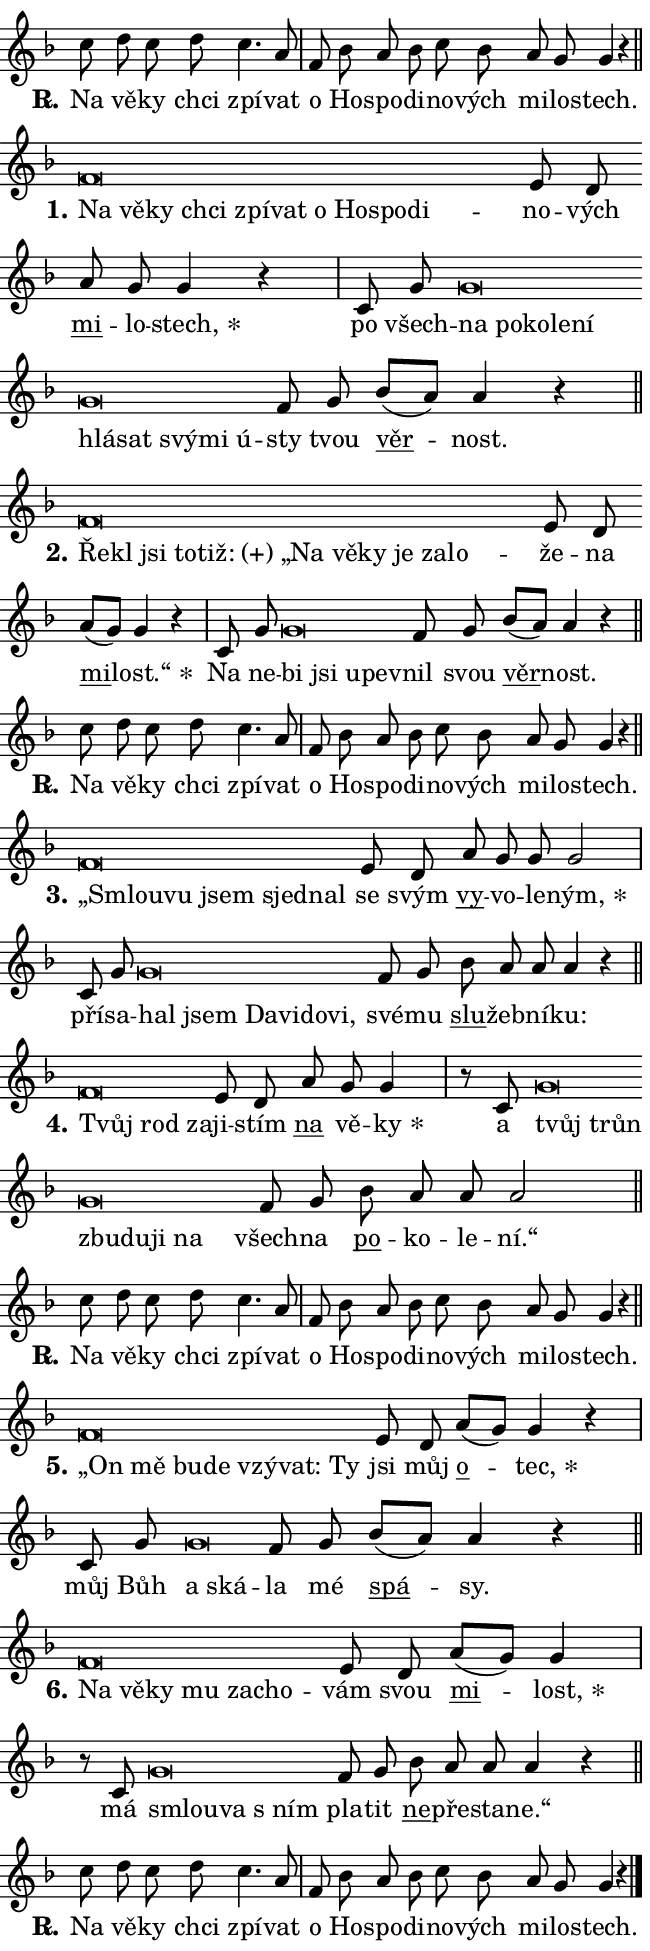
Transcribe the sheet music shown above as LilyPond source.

\version "2.24.0"
\header { tagline = "" }
\paper {
  indent = 0\cm
  top-margin = 0\cm
  right-margin = 0.13\cm % to fit lyric hyphens
  bottom-margin = 0\cm
  left-margin = 0\cm
  paper-width = 11\cm
  page-breaking = #ly:one-page-breaking
  system-system-spacing.basic-distance = #11
  score-system-spacing.basic-distance = #11
  ragged-last = ##f
}


%% Author: Thomas Morley
%% https://lists.gnu.org/archive/html/lilypond-user/2020-05/msg00002.html
#(define (line-position grob)
"Returns position of @var[grob} in current system:
   @code{'start}, if at first time-step
   @code{'end}, if at last time-step
   @code{'middle} otherwise
"
  (let* ((col (ly:item-get-column grob))
         (ln (ly:grob-object col 'left-neighbor))
         (rn (ly:grob-object col 'right-neighbor))
         (col-to-check-left (if (ly:grob? ln) ln col))
         (col-to-check-right (if (ly:grob? rn) rn col))
         (break-dir-left
           (and
             (ly:grob-property col-to-check-left 'non-musical #f)
             (ly:item-break-dir col-to-check-left)))
         (break-dir-right
           (and
             (ly:grob-property col-to-check-right 'non-musical #f)
             (ly:item-break-dir col-to-check-right))))
        (cond ((eqv? 1 break-dir-left) 'start)
              ((eqv? -1 break-dir-right) 'end)
              (else 'middle))))

#(define (tranparent-at-line-position vctor)
  (lambda (grob)
  "Relying on @code{line-position} select the relevant enry from @var{vctor}.
Used to determine transparency,"
    (case (line-position grob)
      ((end) (not (vector-ref vctor 0)))
      ((middle) (not (vector-ref vctor 1)))
      ((start) (not (vector-ref vctor 2))))))

noteHeadBreakVisibility =
#(define-music-function (break-visibility)(vector?)
"Makes @code{NoteHead}s transparent relying on @var{break-visibility}"
#{
  \override NoteHead.transparent =
    #(tranparent-at-line-position break-visibility)
#})

#(define delete-ledgers-for-transparent-note-heads
  (lambda (grob)
    "Reads whether a @code{NoteHead} is transparent.
If so this @code{NoteHead} is removed from @code{'note-heads} from
@var{grob}, which is supposed to be @code{LedgerLineSpanner}.
As a result ledgers are not printed for this @code{NoteHead}"
    (let* ((nhds-array (ly:grob-object grob 'note-heads))
           (nhds-list
             (if (ly:grob-array? nhds-array)
                 (ly:grob-array->list nhds-array)
                 '()))
           ;; Relies on the transparent-property being done before
           ;; Staff.LedgerLineSpanner.after-line-breaking is executed.
           ;; This is fragile ...
           (to-keep
             (remove
               (lambda (nhd)
                 (ly:grob-property nhd 'transparent #f))
               nhds-list)))
      ;; TODO find a better method to iterate over grob-arrays, similiar
      ;; to filter/remove etc for lists
      ;; For now rebuilt from scratch
      (set! (ly:grob-object grob 'note-heads)  '())
      (for-each
        (lambda (nhd)
          (ly:pointer-group-interface::add-grob grob 'note-heads nhd))
        to-keep))))

squashNotes = {
  \override NoteHead.X-extent = #'(-0.2 . 0.2)
  \override NoteHead.Y-extent = #'(-0.75 . 0)
  \override NoteHead.stencil =
    #(lambda (grob)
       (let ((pos (ly:grob-property grob 'staff-position)))
         (begin
           (if (< pos -7) (display "ERROR: Lower brevis then expected\n") (display ""))
           (if (<= pos -6) ly:text-interface::print ly:note-head::print))))
}
unSquashNotes = {
  \revert NoteHead.X-extent
  \revert NoteHead.Y-extent
  \revert NoteHead.stencil
}

hideNotes = \noteHeadBreakVisibility #begin-of-line-visible
unHideNotes = \noteHeadBreakVisibility #all-visible

% work-around for resetting accidentals
% https://lilypond.org/doc/v2.23/Documentation/notation/displaying-rhythms#unmetered-music
cadenzaMeasure = {
  \cadenzaOff
  \partial 1024 s1024
  \cadenzaOn
}

#(define-markup-command (accent layout props text) (markup?)
  "Underline accented syllable"
  (interpret-markup layout props
    #{\markup \override #'(offset . 4.3) \underline { #text }#}))

responsum = \markup \concat {
  "R" \hspace #-1.05 \path #0.1 #'((moveto 0 0.07) (lineto 0.9 0.8)) \hspace #0.05 "."
}

spaceSize = #0.6828661417322834 % exact space size for TeX Gyre Schola

\layout {
  \context {
    \Staff
    \remove "Time_signature_engraver"
    \override LedgerLineSpanner.after-line-breaking = #delete-ledgers-for-transparent-note-heads
  }
  \context {
    \Lyrics {
      \override LyricSpace.minimum-distance = \spaceSize
      \override LyricText.font-name = #"TeX Gyre Schola"
      \override LyricText.font-size = 1
      \override StanzaNumber.font-name = #"TeX Gyre Schola Bold"
      \override StanzaNumber.font-size = 1
    }
  }
  \context {
    \Score 
    \override NoteHead.text =
      #(lambda (grob) 
        (let ((pos (ly:grob-property grob 'staff-position)))
          #{\markup {
            \combine
              \halign #-0.55 \raise #(if (= pos -6) 0 0.5) \override #'(thickness . 2) \draw-line #'(3.2 . 0)
              \musicglyph "noteheads.sM1"
          }#}))
  }
}

% magnetic-lyrics.ily
%
%   written by
%     Jean Abou Samra <jean@abou-samra.fr>
%     Werner Lemberg <wl@gnu.org>
%
%   adapted by
%     Jiri Hon <jiri.hon@gmail.com>
%
% Version 2022-Apr-15

% https://www.mail-archive.com/lilypond-user@gnu.org/msg149350.html

#(define (Left_hyphen_pointer_engraver context)
   "Collect syllable-hyphen-syllable occurrences in lyrics and store
them in properties.  This engraver only looks to the left.  For
example, if the lyrics input is @code{foo -- bar}, it does the
following.

@itemize @bullet
@item
Set the @code{text} property of the @code{LyricHyphen} grob between
@q{foo} and @q{bar} to @code{foo}.

@item
Set the @code{left-hyphen} property of the @code{LyricText} grob with
text @q{foo} to the @code{LyricHyphen} grob between @q{foo} and
@q{bar}.
@end itemize

Use this auxiliary engraver in combination with the
@code{lyric-@/text::@/apply-@/magnetic-@/offset!} hook."
   (let ((hyphen #f)
         (text #f))
     (make-engraver
      (acknowledgers
       ((lyric-syllable-interface engraver grob source-engraver)
        (set! text grob)))
      (end-acknowledgers
       ((lyric-hyphen-interface engraver grob source-engraver)
        ;(when (not (grob::has-interface grob 'lyric-space-interface))
          (set! hyphen grob)));)
      ((stop-translation-timestep engraver)
       (when (and text hyphen)
         (ly:grob-set-object! text 'left-hyphen hyphen))
       (set! text #f)
       (set! hyphen #f)))))

#(define (lyric-text::apply-magnetic-offset! grob)
   "If the space between two syllables is less than the value in
property @code{LyricText@/.details@/.squash-threshold}, move the right
syllable to the left so that it gets concatenated with the left
syllable.

Use this function as a hook for
@code{LyricText@/.after-@/line-@/breaking} if the
@code{Left_@/hyphen_@/pointer_@/engraver} is active."
   (let ((hyphen (ly:grob-object grob 'left-hyphen #f)))
     (when hyphen
       (let ((left-text (ly:spanner-bound hyphen LEFT)))
         (when (grob::has-interface left-text 'lyric-syllable-interface)
           (let* ((common (ly:grob-common-refpoint grob left-text X))
                  (this-x-ext (ly:grob-extent grob common X))
                  (left-x-ext
                   (begin
                     ;; Trigger magnetism for left-text.
                     (ly:grob-property left-text 'after-line-breaking)
                     (ly:grob-extent left-text common X)))
                  ;; `delta` is the gap width between two syllables.
                  (delta (- (interval-start this-x-ext)
                            (interval-end left-x-ext)))
                  (details (ly:grob-property grob 'details))
                  (threshold (assoc-get 'squash-threshold details 0.2)))
             (when (< delta threshold)
               (let* (;; We have to manipulate the input text so that
                      ;; ligatures crossing syllable boundaries are not
                      ;; disabled.  For languages based on the Latin
                      ;; script this is essentially a beautification.
                      ;; However, for non-Western scripts it can be a
                      ;; necessity.
                      (lt (ly:grob-property left-text 'text))
                      (rt (ly:grob-property grob 'text))
                      (is-space (grob::has-interface hyphen 'lyric-space-interface))
                      (space (if is-space " " ""))
                      (extra-delta (if is-space spaceSize 0))
                      ;; Append new syllable.
                      (ltrt-space (if (and (string? lt) (string? rt))
                                (string-append lt space rt)
                                (make-concat-markup (list lt space rt))))
                      ;; Right-align `ltrt` to the right side.
                      (ltrt-space-markup (grob-interpret-markup
                               grob
                               (make-translate-markup
                                (cons (interval-length this-x-ext) 0)
                                (make-right-align-markup ltrt-space)))))
                 (begin
                   ;; Don't print `left-text`.
                   (ly:grob-set-property! left-text 'stencil #f)
                   ;; Set text and stencil (which holds all collected
                   ;; syllables so far) and shift it to the left.
                   (ly:grob-set-property! grob 'text ltrt-space)
                   (ly:grob-set-property! grob 'stencil ltrt-space-markup)
                   (ly:grob-translate-axis! grob (- (- delta extra-delta)) X))))))))))


#(define (lyric-hyphen::displace-bounds-first grob)
   ;; Make very sure this callback isn't triggered too early.
   (let ((left (ly:spanner-bound grob LEFT))
         (right (ly:spanner-bound grob RIGHT)))
     (ly:grob-property left 'after-line-breaking)
     (ly:grob-property right 'after-line-breaking)
     (ly:lyric-hyphen::print grob)))

squashThreshold = #0.4

\layout {
  \context {
    \Lyrics
    \consists #Left_hyphen_pointer_engraver
    \override LyricText.after-line-breaking =
      #lyric-text::apply-magnetic-offset!
    \override LyricHyphen.stencil = #lyric-hyphen::displace-bounds-first
    \override LyricText.details.squash-threshold = \squashThreshold
    \override LyricHyphen.minimum-distance = 0
    \override LyricHyphen.minimum-length = \squashThreshold
  }
}

squashText = \override LyricText.details.squash-threshold = 9999
unSquashText = \override LyricText.details.squash-threshold = \squashThreshold

leftText = \override LyricText.self-alignment-X = #LEFT
unLeftText = \revert LyricText.self-alignment-X

starOffset = #(lambda (grob) 
                (let ((x_offset (ly:self-alignment-interface::aligned-on-x-parent grob)))
                  (if (= x_offset 0) 0 (+ x_offset 1.2))))

star = #(define-music-function (syllable)(string?)
"Append star separator at the end of a syllable"
#{
  \once \override LyricText.X-offset = #starOffset
  \lyricmode { \markup {
    #syllable
    \override #'((font-name . "TeX Gyre Schola Bold")) \hspace #0.2 \lower #0.65 \larger "*"
  } }
#})

starAccent = #(define-music-function (syllable)(string?)
"Append star separator at the end of a syllable and make accent"
#{
  \once \override LyricText.X-offset = #starOffset
  \lyricmode { \markup {
    \accent #syllable
    \override #'((font-name . "TeX Gyre Schola Bold")) \hspace #0.2 \lower #0.65 \larger "*"
  } }
#})

breath = #(define-music-function (syllable)(string?)
"Append breathing indicator at the end of a syllable"
#{
  \lyricmode { \markup { #syllable "+" } }
#})

optionalBreath = #(define-music-function (syllable)(string?)
"Append optional breathing indicator at the end of a syllable"
#{
  \lyricmode { \markup { #syllable "(+)" } }
#})


\score {
    <<
        \new Voice = "melody" { \cadenzaOn \key f \major \relative { c''8 d c d c4. a8 \cadenzaMeasure \bar "|" f bes a bes \bar "" c bes \bar "" a g g4 r \cadenzaMeasure \bar "||" \break } }
        \new Lyrics \lyricsto "melody" { \lyricmode { \set stanza = \responsum
Na vě -- ky chci zpí -- vat o Ho -- spo -- di -- no -- vých mi -- lo -- stech. } }
    >>
    \layout {}
}

\score {
    <<
        \new Voice = "melody" { \cadenzaOn \key f \major \relative { \squashNotes f'\breve*1/16 \hideNotes \breve*1/16 \bar "" \breve*1/16 \bar "" \breve*1/16 \bar "" \breve*1/16 \bar "" \breve*1/16 \bar "" \breve*1/16 \bar "" \breve*1/16 \bar "" \breve*1/16 \breve*1/16 \bar "" \unHideNotes \unSquashNotes e8 d \bar "" a' g g4 r \cadenzaMeasure \bar "|" c,8 g' \bar "" \squashNotes g\breve*1/16 \hideNotes \breve*1/16 \bar "" \breve*1/16 \bar "" \breve*1/16 \bar "" \breve*1/16 \bar "" \breve*1/16 \bar "" \breve*1/16 \bar "" \breve*1/16 \bar "" \breve*1/16 \breve*1/16 \bar "" \unHideNotes \unSquashNotes f8 g \bar "" bes[( a)] a4 r \cadenzaMeasure \bar "||" \break } }
        \new Lyrics \lyricsto "melody" { \lyricmode { \set stanza = "1."
\leftText Na \squashText vě -- ky chci zpí -- vat o Ho -- spo -- di -- \unLeftText \unSquashText no -- vých \markup \accent mi -- lo -- \star stech, po všech -- \leftText na \squashText po -- ko -- le -- ní hlá -- sat svý -- mi ú -- \unLeftText \unSquashText sty tvou \markup \accent věr -- nost. } }
    >>
    \layout {}
}

\score {
    <<
        \new Voice = "melody" { \cadenzaOn \key f \major \relative { \squashNotes f'\breve*1/16 \hideNotes \breve*1/16 \bar "" \breve*1/16 \bar "" \breve*1/16 \bar "" \breve*1/16 \bar "" \breve*1/16 \bar "" \breve*1/16 \bar "" \breve*1/16 \bar "" \breve*1/16 \bar "" \breve*1/16 \breve*1/16 \bar "" \unHideNotes \unSquashNotes e8 d \bar "" a'[( g)] g4 r \cadenzaMeasure \bar "|" c,8 g' \bar "" \squashNotes g\breve*1/16 \hideNotes \breve*1/16 \bar "" \breve*1/16 \breve*1/16 \bar "" \unHideNotes \unSquashNotes f8 g \bar "" bes[( a)] a4 r \cadenzaMeasure \bar "||" \break } }
        \new Lyrics \lyricsto "melody" { \lyricmode { \set stanza = "2."
\leftText Ře -- \squashText kl jsi to -- \optionalBreath tiž: „Na vě -- ky je za -- lo -- \unLeftText \unSquashText že -- na \markup \accent mi -- \star lost.“ Na ne -- \leftText bi \squashText jsi u -- pev -- \unLeftText \unSquashText nil svou \markup \accent věr -- nost. } }
    >>
    \layout {}
}

\score {
    <<
        \new Voice = "melody" { \cadenzaOn \key f \major \relative { c''8 d c d c4. a8 \cadenzaMeasure \bar "|" f bes a bes \bar "" c bes \bar "" a g g4 r \cadenzaMeasure \bar "||" \break } }
        \new Lyrics \lyricsto "melody" { \lyricmode { \set stanza = \responsum
Na vě -- ky chci zpí -- vat o Ho -- spo -- di -- no -- vých mi -- lo -- stech. } }
    >>
    \layout {}
}

\score {
    <<
        \new Voice = "melody" { \cadenzaOn \key f \major \relative { \squashNotes f'\breve*1/16 \hideNotes \breve*1/16 \bar "" \breve*1/16 \bar "" \breve*1/16 \breve*1/16 \bar "" \unHideNotes \unSquashNotes e8 d \bar "" a' g g g2 \cadenzaMeasure \bar "|" c,8 g' \bar "" \squashNotes g\breve*1/16 \hideNotes \breve*1/16 \bar "" \breve*1/16 \bar "" \breve*1/16 \bar "" \breve*1/16 \breve*1/16 \bar "" \unHideNotes \unSquashNotes f8 g \bar "" bes a a a4 r \cadenzaMeasure \bar "||" \break } }
        \new Lyrics \lyricsto "melody" { \lyricmode { \set stanza = "3."
\leftText „Smlou -- \squashText vu jsem sjed -- nal \unLeftText \unSquashText se svým \markup \accent vy -- vo -- le -- \star ným, pří -- sa -- \leftText hal \squashText jsem Da -- vi -- do -- vi, \unLeftText \unSquashText své -- mu \markup \accent slu -- žeb -- ní -- ku: } }
    >>
    \layout {}
}

\score {
    <<
        \new Voice = "melody" { \cadenzaOn \key f \major \relative { \squashNotes f'\breve*1/16 \hideNotes \breve*1/16 \breve*1/16 \bar "" \unHideNotes \unSquashNotes e8 d \bar "" a' g g4 \cadenzaMeasure \bar "|" r8 c,8 \squashNotes g'\breve*1/16 \hideNotes \breve*1/16 \bar "" \breve*1/16 \bar "" \breve*1/16 \bar "" \breve*1/16 \breve*1/16 \bar "" \unHideNotes \unSquashNotes f8 g \bar "" bes a a a2 \cadenzaMeasure \bar "||" \break } }
        \new Lyrics \lyricsto "melody" { \lyricmode { \set stanza = "4."
\leftText Tvůj \squashText rod za -- \unLeftText \unSquashText ji -- stím \markup \accent na vě -- \star ky a \leftText tvůj \squashText trůn zbu -- du -- ji na \unLeftText \unSquashText všech -- na \markup \accent po -- ko -- le -- ní.“ } }
    >>
    \layout {}
}

\score {
    <<
        \new Voice = "melody" { \cadenzaOn \key f \major \relative { c''8 d c d c4. a8 \cadenzaMeasure \bar "|" f bes a bes \bar "" c bes \bar "" a g g4 r \cadenzaMeasure \bar "||" \break } }
        \new Lyrics \lyricsto "melody" { \lyricmode { \set stanza = \responsum
Na vě -- ky chci zpí -- vat o Ho -- spo -- di -- no -- vých mi -- lo -- stech. } }
    >>
    \layout {}
}

\score {
    <<
        \new Voice = "melody" { \cadenzaOn \key f \major \relative { \squashNotes f'\breve*1/16 \hideNotes \breve*1/16 \bar "" \breve*1/16 \bar "" \breve*1/16 \bar "" \breve*1/16 \bar "" \breve*1/16 \breve*1/16 \bar "" \unHideNotes \unSquashNotes e8 d \bar "" a'[( g)] g4 r \cadenzaMeasure \bar "|" c,8 g' \bar "" \squashNotes g\breve*1/16 \hideNotes \breve*1/16 \bar "" \unHideNotes \unSquashNotes f8 g \bar "" bes[( a)] a4 r \cadenzaMeasure \bar "||" \break } }
        \new Lyrics \lyricsto "melody" { \lyricmode { \set stanza = "5."
\leftText „On \squashText mě bu -- de vzý -- vat: Ty \unLeftText \unSquashText jsi můj \markup \accent o -- \star tec, můj Bůh \leftText a \squashText ská -- \unLeftText \unSquashText la mé \markup \accent spá -- sy. } }
    >>
    \layout {}
}

\score {
    <<
        \new Voice = "melody" { \cadenzaOn \key f \major \relative { \squashNotes f'\breve*1/16 \hideNotes \breve*1/16 \bar "" \breve*1/16 \bar "" \breve*1/16 \bar "" \breve*1/16 \breve*1/16 \bar "" \unHideNotes \unSquashNotes e8 d \bar "" a'[( g)] g4 \cadenzaMeasure \bar "|" r8 c,8 \squashNotes g'\breve*1/16 \hideNotes \breve*1/16 \breve*1/16 \bar "" \unHideNotes \unSquashNotes f8 g \bar "" bes a a a4 r \cadenzaMeasure \bar "||" \break } }
        \new Lyrics \lyricsto "melody" { \lyricmode { \set stanza = "6."
\leftText Na \squashText vě -- ky mu za -- cho -- \unLeftText \unSquashText vám svou \markup \accent mi -- \star lost, má \leftText smlou -- \squashText va "s ním" \unLeftText \unSquashText pla -- tit \markup \accent ne -- pře -- sta -- ne.“ } }
    >>
    \layout {}
}

\score {
    <<
        \new Voice = "melody" { \cadenzaOn \key f \major \relative { c''8 d c d c4. a8 \cadenzaMeasure \bar "|" f bes a bes \bar "" c bes \bar "" a g g4 r \cadenzaMeasure \bar "||" \break } \bar "|." }
        \new Lyrics \lyricsto "melody" { \lyricmode { \set stanza = \responsum
Na vě -- ky chci zpí -- vat o Ho -- spo -- di -- no -- vých mi -- lo -- stech. } }
    >>
    \layout {}
}
